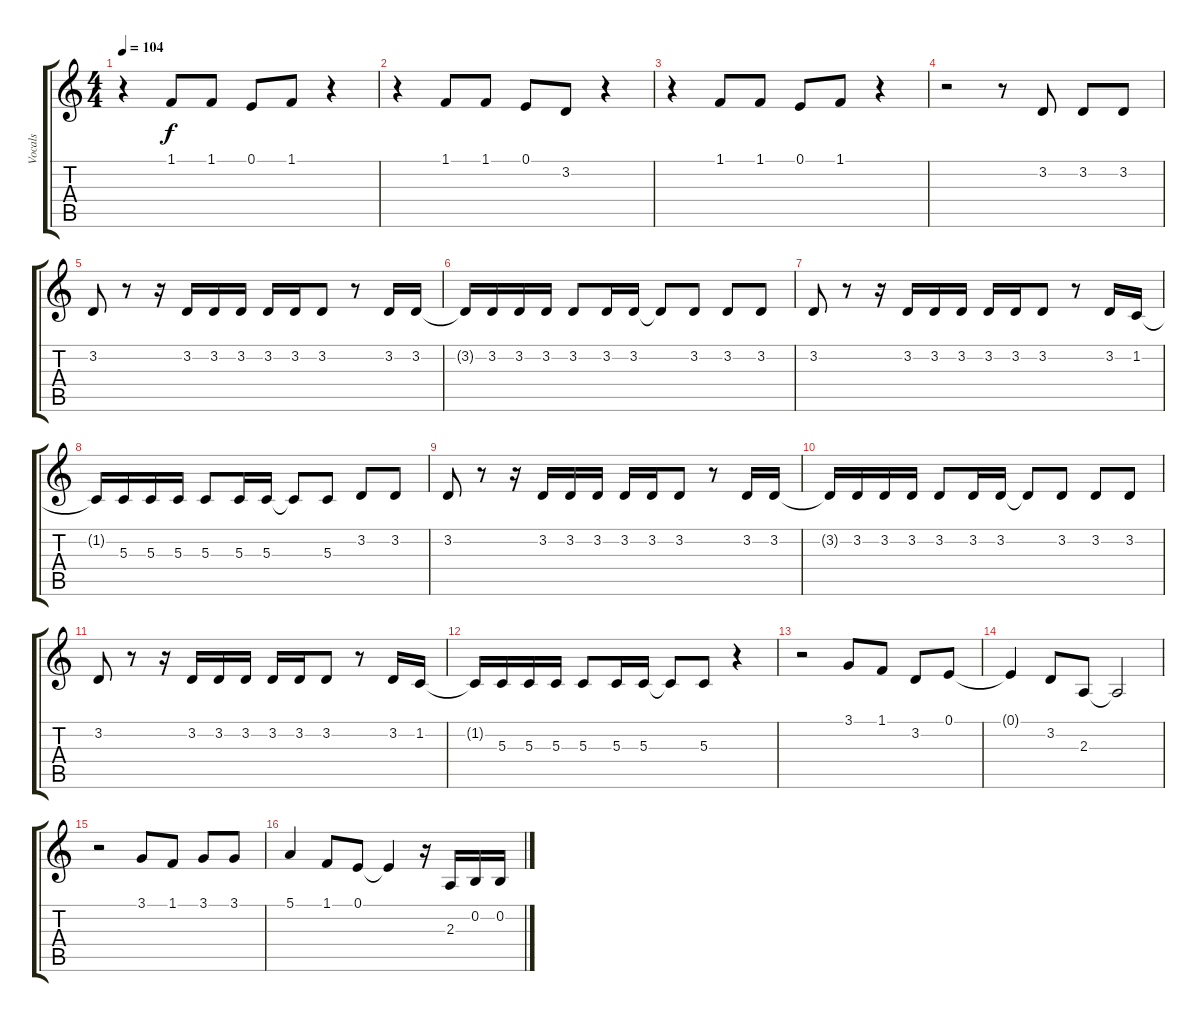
\track ("Vocals" "Vocals") {instrument pad2warm}
\staff {score tabs}
\tuning (E4 B3 G3 D3 A2 E2) {hide}
\ts (4 4)
\tempo 104
\clef g2
\ks c
r.4{dy f instrument pad2warm} 1.1.8 1.1.8 0.1.8 1.1.8 r.4 |
r.4 1.1.8 1.1.8 0.1.8 3.2.8 r.4 |
r.4 1.1.8 1.1.8 0.1.8 1.1.8 r.4 |
r.2 r.8 3.2.8 3.2.8 3.2.8 |
3.2.8 r.8 r.16 3.2.16 3.2.16 3.2.16 3.2.16 3.2.16 3.2.8 r.8 3.2.16 3.2.16 |
3.2{t}.16 3.2.16 3.2.16 3.2.16 3.2.8 3.2.16 3.2.16 3.2{t}.8 3.2.8 3.2.8 3.2.8 |
3.2.8 r.8 r.16 3.2.16 3.2.16 3.2.16 3.2.16 3.2.16 3.2.8 r.8 3.2.16 1.2.16 |
1.2{t}.16 5.3.16 5.3.16 5.3.16 5.3.8 5.3.16 5.3.16 5.3{t}.8 5.3.8 3.2.8 3.2.8 |
3.2.8 r.8 r.16 3.2.16 3.2.16 3.2.16 3.2.16 3.2.16 3.2.8 r.8 3.2.16 3.2.16 |
3.2{t}.16 3.2.16 3.2.16 3.2.16 3.2.8 3.2.16 3.2.16 3.2{t}.8 3.2.8 3.2.8 3.2.8 |
3.2.8 r.8 r.16 3.2.16 3.2.16 3.2.16 3.2.16 3.2.16 3.2.8 r.8 3.2.16 1.2.16 |
1.2{t}.16 5.3.16 5.3.16 5.3.16 5.3.8 5.3.16 5.3.16 5.3{t}.8 5.3.8 r.4 |
r.2 3.1.8 1.1.8 3.2.8 0.1.8 |
0.1{t}.4 3.2.8 2.3.8 2.3{t}.2 |
r.2 3.1.8 1.1.8 3.1.8 3.1.8 |
5.1.4 1.1.8 0.1.8 0.1{t}.4 r.16 2.3.16 0.2.16 0.2.16
